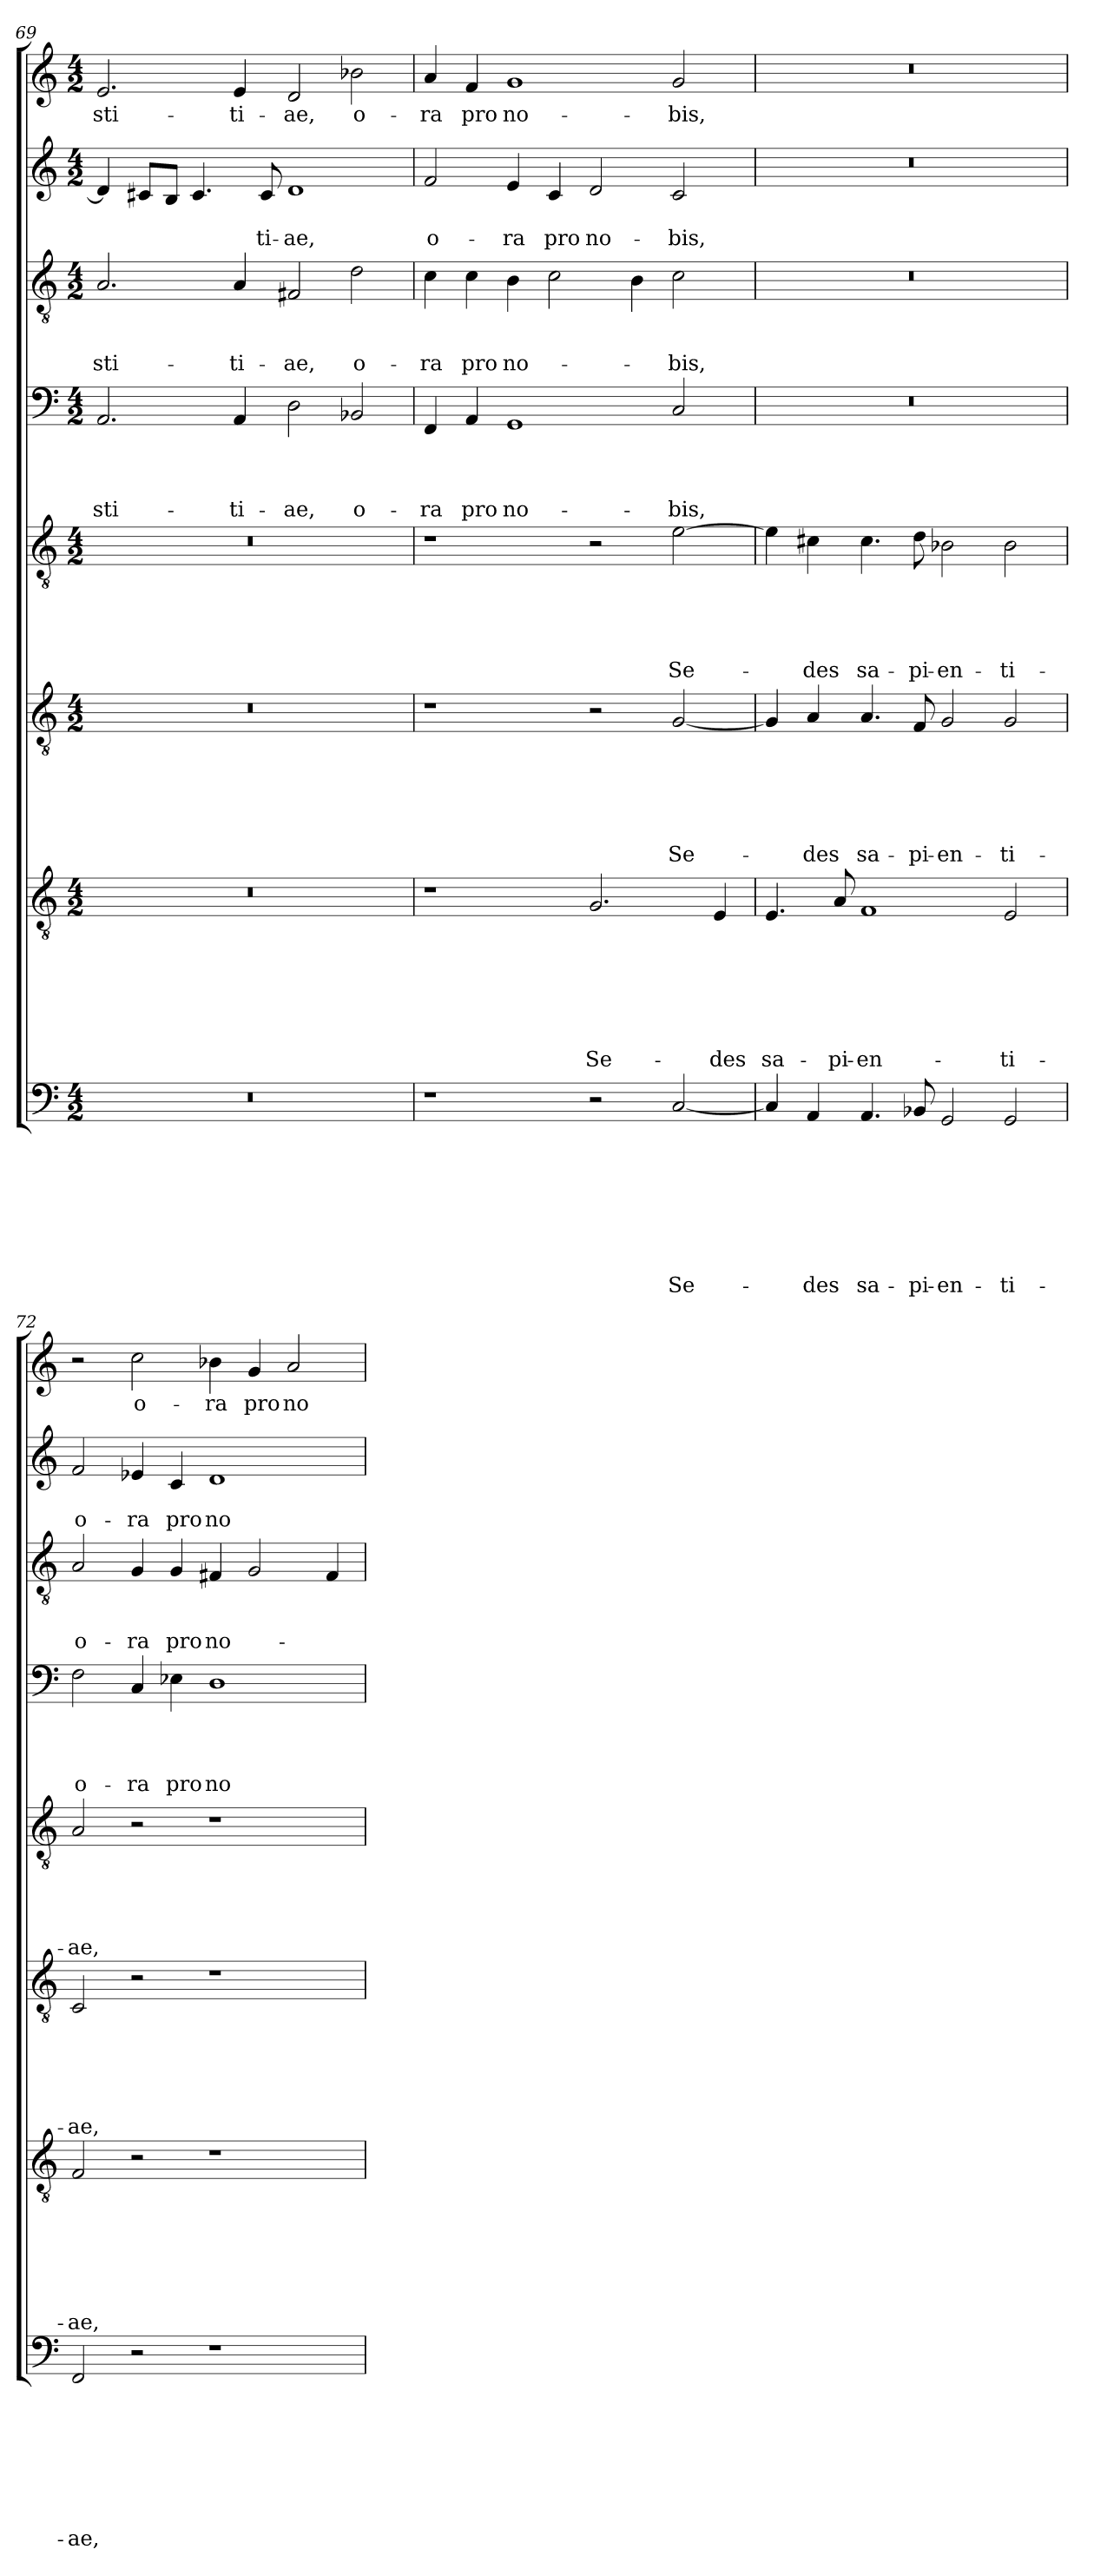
**kern	**text	**text	**text	**text	**text	**text	**text	**text	**kern	**text	**text	**text	**text	**text	**text	**text	**kern	**text	**text	**text	**text	**text	**text	**kern	**text	**text	**text	**text	**text	**kern	**text	**text	**text	**text	**kern	**text	**text	**text	**kern	**text	**text	**kern	**text
*part8	*part8	*part8	*part8	*part8	*part8	*part8	*part8	*part8	*part7	*part7	*part7	*part7	*part7	*part7	*part7	*part7	*part6	*part6	*part6	*part6	*part6	*part6	*part6	*part5	*part5	*part5	*part5	*part5	*part5	*part4	*part4	*part4	*part4	*part4	*part3	*part3	*part3	*part3	*part2	*part2	*part2	*part1	*part1
*staff8	*staff8	*staff8	*staff8	*staff8	*staff8	*staff8	*staff8	*staff8	*staff7	*staff7	*staff7	*staff7	*staff7	*staff7	*staff7	*staff7	*staff6	*staff6	*staff6	*staff6	*staff6	*staff6	*staff6	*staff5	*staff5	*staff5	*staff5	*staff5	*staff5	*staff4	*staff4	*staff4	*staff4	*staff4	*staff3	*staff3	*staff3	*staff3	*staff2	*staff2	*staff2	*staff1	*staff1
*clefF4	*	*	*	*	*	*	*	*	*clefGv2	*	*	*	*	*	*	*	*clefGv2	*	*	*	*	*	*	*clefGv2	*	*	*	*	*	*clefF4	*	*	*	*	*clefGv2	*	*	*	*clefG2	*	*	*clefG2	*
*k[]	*	*	*	*	*	*	*	*	*k[]	*	*	*	*	*	*	*	*k[]	*	*	*	*	*	*	*k[]	*	*	*	*	*	*k[]	*	*	*	*	*k[]	*	*	*	*k[]	*	*	*k[]	*
*a:	*	*	*	*	*	*	*	*	*a:	*	*	*	*	*	*	*	*a:	*	*	*	*	*	*	*a:	*	*	*	*	*	*a:	*	*	*	*	*a:	*	*	*	*a:	*	*	*a:	*
*M4/2	*	*	*	*	*	*	*	*	*M4/2	*	*	*	*	*	*	*	*M4/2	*	*	*	*	*	*	*M4/2	*	*	*	*	*	*M4/2	*	*	*	*	*M4/2	*	*	*	*M4/2	*	*	*M4/2	*
=69	=69	=69	=69	=69	=69	=69	=69	=69	=69	=69	=69	=69	=69	=69	=69	=69	=69	=69	=69	=69	=69	=69	=69	=69	=69	=69	=69	=69	=69	=69	=69	=69	=69	=69	=69	=69	=69	=69	=69	=69	=69	=69	=69
!	!	!	!	!	!	!	!	!	!	!	!	!	!	!	!	!	!	!	!	!	!	!	!	!	!	!	!	!	!	!	!	!	!	!LO:LY:b	!	!	!	!LO:LY:b	!	!	!	!	!LO:LY:b
0r	.	.	.	.	.	.	.	.	0r	.	.	.	.	.	.	.	0r	.	.	.	.	.	.	0r	.	.	.	.	.	2.AA/	.	.	.	-sti-	2.A/	.	.	-sti-	4d/]	.	.	2.e/	-sti-
.	.	.	.	.	.	.	.	.	.	.	.	.	.	.	.	.	.	.	.	.	.	.	.	.	.	.	.	.	.	.	.	.	.	.	.	.	.	.	8c#X/L	.	.	.	.
.	.	.	.	.	.	.	.	.	.	.	.	.	.	.	.	.	.	.	.	.	.	.	.	.	.	.	.	.	.	.	.	.	.	.	.	.	.	.	8B/J	.	.	.	.
.	.	.	.	.	.	.	.	.	.	.	.	.	.	.	.	.	.	.	.	.	.	.	.	.	.	.	.	.	.	.	.	.	.	.	.	.	.	.	4.c#/	.	.	.	.
!	!	!	!	!	!	!	!	!	!	!	!	!	!	!	!	!	!	!	!	!	!	!	!	!	!	!	!	!	!	!	!	!	!	!LO:LY:b	!	!	!	!LO:LY:b	!	!	!	!	!LO:LY:b
.	.	.	.	.	.	.	.	.	.	.	.	.	.	.	.	.	.	.	.	.	.	.	.	.	.	.	.	.	.	4AA/	.	.	.	-ti-	4A/	.	.	-ti-	.	.	.	4e/	-ti-
!	!	!	!	!	!	!	!	!	!	!	!	!	!	!	!	!	!	!	!	!	!	!	!	!	!	!	!	!	!	!	!	!	!	!	!	!	!	!	!	!	!LO:LY:b	!	!
.	.	.	.	.	.	.	.	.	.	.	.	.	.	.	.	.	.	.	.	.	.	.	.	.	.	.	.	.	.	.	.	.	.	.	.	.	.	.	8c#/	.	-ti-	.	.
!	!	!	!	!	!	!	!	!	!	!	!	!	!	!	!	!	!	!	!	!	!	!	!	!	!	!	!	!	!	!	!	!	!	!LO:LY:b	!	!	!	!LO:LY:b	!	!	!LO:LY:b	!	!LO:LY:b
.	.	.	.	.	.	.	.	.	.	.	.	.	.	.	.	.	.	.	.	.	.	.	.	.	.	.	.	.	.	2D\	.	.	.	-ae,	2F#X/	.	.	-ae,	1d	.	-ae,	2d/	-ae,
!	!	!	!	!	!	!	!	!	!	!	!	!	!	!	!	!	!	!	!	!	!	!	!	!	!	!	!	!	!	!	!	!	!	!LO:LY:b	!	!	!	!LO:LY:b	!	!	!	!	!LO:LY:b
.	.	.	.	.	.	.	.	.	.	.	.	.	.	.	.	.	.	.	.	.	.	.	.	.	.	.	.	.	.	2BB-X/	.	.	.	o-	2d\	.	.	o-	.	.	.	2b-X\	o-
!!LO:PB:g=z
=70	=70	=70	=70	=70	=70	=70	=70	=70	=70	=70	=70	=70	=70	=70	=70	=70	=70	=70	=70	=70	=70	=70	=70	=70	=70	=70	=70	=70	=70	=70	=70	=70	=70	=70	=70	=70	=70	=70	=70	=70	=70	=70	=70
!	!	!	!	!	!	!	!	!	!	!	!	!	!	!	!	!	!	!	!	!	!	!	!	!	!	!	!	!	!	!	!	!	!	!LO:LY:b	!	!	!	!LO:LY:b	!	!	!LO:LY:b	!	!LO:LY:b
1r	.	.	.	.	.	.	.	.	1r	.	.	.	.	.	.	.	1r	.	.	.	.	.	.	1r	.	.	.	.	.	4FF/	.	.	.	-ra	4c\	.	.	-ra	2f/	.	o-	4a/	-ra
!	!	!	!	!	!	!	!	!	!	!	!	!	!	!	!	!	!	!	!	!	!	!	!	!	!	!	!	!	!	!	!	!	!	!LO:LY:b	!	!	!	!LO:LY:b	!	!	!	!	!LO:LY:b
.	.	.	.	.	.	.	.	.	.	.	.	.	.	.	.	.	.	.	.	.	.	.	.	.	.	.	.	.	.	4AA/	.	.	.	pro	4c\	.	.	pro	.	.	.	4f/	pro
!	!	!	!	!	!	!	!	!	!	!	!	!	!	!	!	!	!	!	!	!	!	!	!	!	!	!	!	!	!	!	!	!	!	!LO:LY:b	!	!	!	!LO:LY:b	!	!	!LO:LY:b	!	!LO:LY:b
.	.	.	.	.	.	.	.	.	.	.	.	.	.	.	.	.	.	.	.	.	.	.	.	.	.	.	.	.	.	1GG	.	.	.	no-	4B\	.	.	no-	4e/	.	-ra	1g	no-
!	!	!	!	!	!	!	!	!	!	!	!	!	!	!	!	!	!	!	!	!	!	!	!	!	!	!	!	!	!	!	!	!	!	!	!	!	!	!	!	!	!LO:LY:b	!	!
.	.	.	.	.	.	.	.	.	.	.	.	.	.	.	.	.	.	.	.	.	.	.	.	.	.	.	.	.	.	.	.	.	.	.	2c\	.	.	.	4c/	.	pro	.	.
!	!	!	!	!	!	!	!	!	!	!	!	!	!	!	!	!LO:LY:b	!	!	!	!	!	!	!	!	!	!	!	!	!	!	!	!	!	!	!	!	!	!	!	!	!LO:LY:b	!	!
2r	.	.	.	.	.	.	.	.	2.G/	.	.	.	.	.	.	Se-	2r	.	.	.	.	.	.	2r	.	.	.	.	.	.	.	.	.	.	.	.	.	.	2d/	.	no-	.	.
.	.	.	.	.	.	.	.	.	.	.	.	.	.	.	.	.	.	.	.	.	.	.	.	.	.	.	.	.	.	.	.	.	.	.	4B\	.	.	.	.	.	.	.	.
!	!	!	!	!	!	!	!	!LO:LY:b	!	!	!	!	!	!	!	!	!	!	!	!	!	!	!LO:LY:b	!	!	!	!	!	!LO:LY:b	!	!	!	!	!LO:LY:b	!	!	!	!LO:LY:b	!	!	!LO:LY:b	!	!LO:LY:b
[2C/	.	.	.	.	.	.	.	Se-	.	.	.	.	.	.	.	.	[2G/	.	.	.	.	.	Se-	[2e\	.	.	.	.	Se-	2C/	.	.	.	-bis,	2c\	.	.	-bis,	2c/	.	-bis,	2g/	-bis,
!	!	!	!	!	!	!	!	!	!	!	!	!	!	!	!	!LO:LY:b	!	!	!	!	!	!	!	!	!	!	!	!	!	!	!	!	!	!	!	!	!	!	!	!	!	!	!
.	.	.	.	.	.	.	.	.	4E/	.	.	.	.	.	.	-des	.	.	.	.	.	.	.	.	.	.	.	.	.	.	.	.	.	.	.	.	.	.	.	.	.	.	.
=71	=71	=71	=71	=71	=71	=71	=71	=71	=71	=71	=71	=71	=71	=71	=71	=71	=71	=71	=71	=71	=71	=71	=71	=71	=71	=71	=71	=71	=71	=71	=71	=71	=71	=71	=71	=71	=71	=71	=71	=71	=71	=71	=71
!	!	!	!	!	!	!	!	!	!	!	!	!	!	!	!	!LO:LY:b	!	!	!	!	!	!	!	!	!	!	!	!	!	!	!	!	!	!	!	!	!	!	!	!	!	!	!
4C/]	.	.	.	.	.	.	.	.	4.E/	.	.	.	.	.	.	sa-	4G/]	.	.	.	.	.	.	4e\]	.	.	.	.	.	0r	.	.	.	.	0r	.	.	.	0r	.	.	0r	.
!	!	!	!	!	!	!	!	!LO:LY:b	!	!	!	!	!	!	!	!	!	!	!	!	!	!	!LO:LY:b	!	!	!	!	!	!LO:LY:b	!	!	!	!	!	!	!	!	!	!	!	!	!	!
4AA/	.	.	.	.	.	.	.	-des	.	.	.	.	.	.	.	.	4A/	.	.	.	.	.	-des	4c#X\	.	.	.	.	-des	.	.	.	.	.	.	.	.	.	.	.	.	.	.
!	!	!	!	!	!	!	!	!	!	!	!	!	!	!	!	!LO:LY:b	!	!	!	!	!	!	!	!	!	!	!	!	!	!	!	!	!	!	!	!	!	!	!	!	!	!	!
.	.	.	.	.	.	.	.	.	8A/	.	.	.	.	.	.	-pi-	.	.	.	.	.	.	.	.	.	.	.	.	.	.	.	.	.	.	.	.	.	.	.	.	.	.	.
!	!	!	!	!	!	!	!	!LO:LY:b	!	!	!	!	!	!	!	!LO:LY:b	!	!	!	!	!	!	!LO:LY:b	!	!	!	!	!	!LO:LY:b	!	!	!	!	!	!	!	!	!	!	!	!	!	!
4.AA/	.	.	.	.	.	.	.	sa-	1F	.	.	.	.	.	.	-en-	4.A/	.	.	.	.	.	sa-	4.c#\	.	.	.	.	sa-	.	.	.	.	.	.	.	.	.	.	.	.	.	.
!	!	!	!	!	!	!	!	!LO:LY:b	!	!	!	!	!	!	!	!	!	!	!	!	!	!	!LO:LY:b	!	!	!	!	!	!LO:LY:b	!	!	!	!	!	!	!	!	!	!	!	!	!	!
8BB-X/	.	.	.	.	.	.	.	-pi-	.	.	.	.	.	.	.	.	8F/	.	.	.	.	.	-pi-	8d\	.	.	.	.	-pi-	.	.	.	.	.	.	.	.	.	.	.	.	.	.
!	!	!	!	!	!	!	!	!LO:LY:b	!	!	!	!	!	!	!	!	!	!	!	!	!	!	!LO:LY:b	!	!	!	!	!	!LO:LY:b	!	!	!	!	!	!	!	!	!	!	!	!	!	!
2GG/	.	.	.	.	.	.	.	-en-	.	.	.	.	.	.	.	.	2G/	.	.	.	.	.	-en-	2B-X\	.	.	.	.	-en-	.	.	.	.	.	.	.	.	.	.	.	.	.	.
!	!	!	!	!	!	!	!	!LO:LY:b	!	!	!	!	!	!	!	!LO:LY:b	!	!	!	!	!	!	!LO:LY:b	!	!	!	!	!	!LO:LY:b	!	!	!	!	!	!	!	!	!	!	!	!	!	!
2GG/	.	.	.	.	.	.	.	-ti-	2E/	.	.	.	.	.	.	-ti-	2G/	.	.	.	.	.	-ti-	2B-\	.	.	.	.	-ti-	.	.	.	.	.	.	.	.	.	.	.	.	.	.
=72	=72	=72	=72	=72	=72	=72	=72	=72	=72	=72	=72	=72	=72	=72	=72	=72	=72	=72	=72	=72	=72	=72	=72	=72	=72	=72	=72	=72	=72	=72	=72	=72	=72	=72	=72	=72	=72	=72	=72	=72	=72	=72	=72
!	!	!	!	!	!	!	!	!LO:LY:b	!	!	!	!	!	!	!	!LO:LY:b	!	!	!	!	!	!	!LO:LY:b	!	!	!	!	!	!LO:LY:b	!	!	!	!	!LO:LY:b	!	!	!	!LO:LY:b	!	!	!LO:LY:b	!	!
2FF/	.	.	.	.	.	.	.	-ae,	2F/	.	.	.	.	.	.	-ae,	2C/	.	.	.	.	.	-ae,	2A/	.	.	.	.	-ae,	2F\	.	.	.	o-	2A/	.	.	o-	2f/	.	o-	2r	.
!	!	!	!	!	!	!	!	!	!	!	!	!	!	!	!	!	!	!	!	!	!	!	!	!	!	!	!	!	!	!	!	!	!	!LO:LY:b	!	!	!	!LO:LY:b	!	!	!LO:LY:b	!	!LO:LY:b
2r	.	.	.	.	.	.	.	.	2r	.	.	.	.	.	.	.	2r	.	.	.	.	.	.	2r	.	.	.	.	.	4C/	.	.	.	-ra	4G/	.	.	-ra	4e-X/	.	-ra	2cc\	o-
!	!	!	!	!	!	!	!	!	!	!	!	!	!	!	!	!	!	!	!	!	!	!	!	!	!	!	!	!	!	!	!	!	!	!LO:LY:b	!	!	!	!LO:LY:b	!	!	!LO:LY:b	!	!
.	.	.	.	.	.	.	.	.	.	.	.	.	.	.	.	.	.	.	.	.	.	.	.	.	.	.	.	.	.	4E-X\	.	.	.	pro	4G/	.	.	pro	4c/	.	pro	.	.
!	!	!	!	!	!	!	!	!	!	!	!	!	!	!	!	!	!	!	!	!	!	!	!	!	!	!	!	!	!	!	!	!	!	!LO:LY:b	!	!	!	!LO:LY:b	!	!	!LO:LY:b	!	!LO:LY:b
1r	.	.	.	.	.	.	.	.	1r	.	.	.	.	.	.	.	1r	.	.	.	.	.	.	1r	.	.	.	.	.	1D	.	.	.	no-	4F#X/	.	.	no-	1d	.	no-	4b-X\	-ra
!	!	!	!	!	!	!	!	!	!	!	!	!	!	!	!	!	!	!	!	!	!	!	!	!	!	!	!	!	!	!	!	!	!	!	!	!	!	!	!	!	!	!	!LO:LY:b
.	.	.	.	.	.	.	.	.	.	.	.	.	.	.	.	.	.	.	.	.	.	.	.	.	.	.	.	.	.	.	.	.	.	.	2G/	.	.	.	.	.	.	4g/	pro
!	!	!	!	!	!	!	!	!	!	!	!	!	!	!	!	!	!	!	!	!	!	!	!	!	!	!	!	!	!	!	!	!	!	!	!	!	!	!	!	!	!	!	!LO:LY:b
.	.	.	.	.	.	.	.	.	.	.	.	.	.	.	.	.	.	.	.	.	.	.	.	.	.	.	.	.	.	.	.	.	.	.	.	.	.	.	.	.	.	2a/	no-
.	.	.	.	.	.	.	.	.	.	.	.	.	.	.	.	.	.	.	.	.	.	.	.	.	.	.	.	.	.	.	.	.	.	.	4F#/	.	.	.	.	.	.	.	.
=	=	=	=	=	=	=	=	=	=	=	=	=	=	=	=	=	=	=	=	=	=	=	=	=	=	=	=	=	=	=	=	=	=	=	=	=	=	=	=	=	=	=	=
*-	*-	*-	*-	*-	*-	*-	*-	*-	*-	*-	*-	*-	*-	*-	*-	*-	*-	*-	*-	*-	*-	*-	*-	*-	*-	*-	*-	*-	*-	*-	*-	*-	*-	*-	*-	*-	*-	*-	*-	*-	*-	*-	*-
